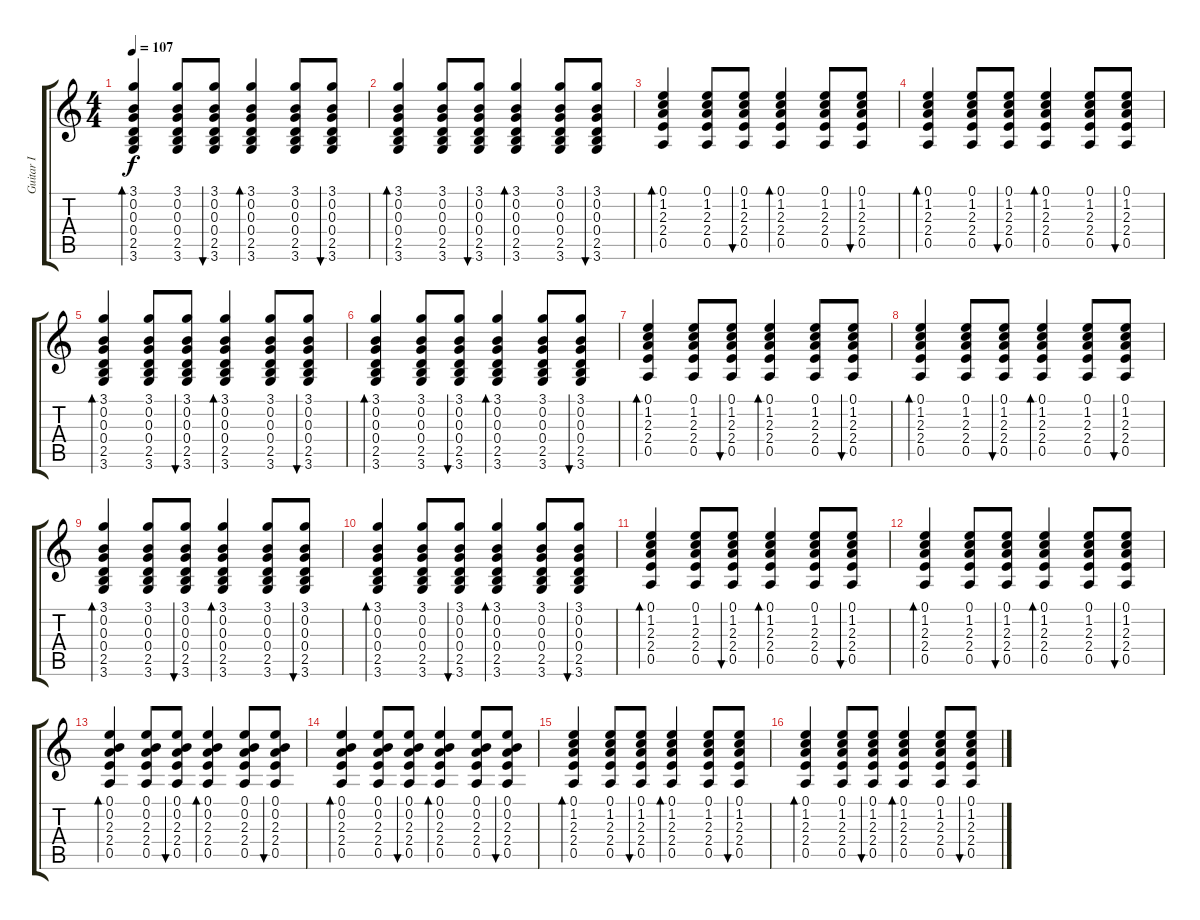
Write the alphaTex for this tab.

\track ("Guitar I" "Guitar I") {instrument electricguitarclean}
\staff {score tabs}
\tuning (E4 B3 G3 D3 A2 E2) {hide}
\ts (4 4)
\tempo 107
\clef g2
\ks c
(3.1 0.2 0.3 0.4 2.5 3.6).4{bd 30 dy f} (3.1 0.2 0.3 0.4 2.5 3.6).8 (3.1 0.2 0.3 0.4 2.5 3.6).8{bu 60} (3.1 0.2 0.3 0.4 2.5 3.6).4{bd 30} (3.1 0.2 0.3 0.4 2.5 3.6).8 (3.1 0.2 0.3 0.4 2.5 3.6).8{bu 60} |
(3.1 0.2 0.3 0.4 2.5 3.6).4{bd 30} (3.1 0.2 0.3 0.4 2.5 3.6).8 (3.1 0.2 0.3 0.4 2.5 3.6).8{bu 60} (3.1 0.2 0.3 0.4 2.5 3.6).4{bd 30} (3.1 0.2 0.3 0.4 2.5 3.6).8 (3.1 0.2 0.3 0.4 2.5 3.6).8{bu 60} |
(0.1 1.2 2.3 2.4 0.5).4{bd 30} (0.1 1.2 2.3 2.4 0.5).8 (0.1 1.2 2.3 2.4 0.5).8{bu 60} (0.1 1.2 2.3 2.4 0.5).4{bd 30} (0.1 1.2 2.3 2.4 0.5).8 (0.1 1.2 2.3 2.4 0.5).8{bu 60} |
(0.1 1.2 2.3 2.4 0.5).4{bd 30} (0.1 1.2 2.3 2.4 0.5).8 (0.1 1.2 2.3 2.4 0.5).8{bu 60} (0.1 1.2 2.3 2.4 0.5).4{bd 30} (0.1 1.2 2.3 2.4 0.5).8 (0.1 1.2 2.3 2.4 0.5).8{bu 60} |
(3.1 0.2 0.3 0.4 2.5 3.6).4{bd 30} (3.1 0.2 0.3 0.4 2.5 3.6).8 (3.1 0.2 0.3 0.4 2.5 3.6).8{bu 60} (3.1 0.2 0.3 0.4 2.5 3.6).4{bd 30} (3.1 0.2 0.3 0.4 2.5 3.6).8 (3.1 0.2 0.3 0.4 2.5 3.6).8{bu 60} |
(3.1 0.2 0.3 0.4 2.5 3.6).4{bd 30} (3.1 0.2 0.3 0.4 2.5 3.6).8 (3.1 0.2 0.3 0.4 2.5 3.6).8{bu 60} (3.1 0.2 0.3 0.4 2.5 3.6).4{bd 30} (3.1 0.2 0.3 0.4 2.5 3.6).8 (3.1 0.2 0.3 0.4 2.5 3.6).8{bu 60} |
(0.1 1.2 2.3 2.4 0.5).4{bd 30} (0.1 1.2 2.3 2.4 0.5).8 (0.1 1.2 2.3 2.4 0.5).8{bu 60} (0.1 1.2 2.3 2.4 0.5).4{bd 30} (0.1 1.2 2.3 2.4 0.5).8 (0.1 1.2 2.3 2.4 0.5).8{bu 60} |
(0.1 1.2 2.3 2.4 0.5).4{bd 30} (0.1 1.2 2.3 2.4 0.5).8 (0.1 1.2 2.3 2.4 0.5).8{bu 60} (0.1 1.2 2.3 2.4 0.5).4{bd 30} (0.1 1.2 2.3 2.4 0.5).8 (0.1 1.2 2.3 2.4 0.5).8{bu 60} |
(3.1 0.2 0.3 0.4 2.5 3.6).4{bd 30} (3.1 0.2 0.3 0.4 2.5 3.6).8 (3.1 0.2 0.3 0.4 2.5 3.6).8{bu 60} (3.1 0.2 0.3 0.4 2.5 3.6).4{bd 30} (3.1 0.2 0.3 0.4 2.5 3.6).8 (3.1 0.2 0.3 0.4 2.5 3.6).8{bu 60} |
(3.1 0.2 0.3 0.4 2.5 3.6).4{bd 30} (3.1 0.2 0.3 0.4 2.5 3.6).8 (3.1 0.2 0.3 0.4 2.5 3.6).8{bu 60} (3.1 0.2 0.3 0.4 2.5 3.6).4{bd 30} (3.1 0.2 0.3 0.4 2.5 3.6).8 (3.1 0.2 0.3 0.4 2.5 3.6).8{bu 60} |
(0.1 1.2 2.3 2.4 0.5).4{bd 30} (0.1 1.2 2.3 2.4 0.5).8 (0.1 1.2 2.3 2.4 0.5).8{bu 60} (0.1 1.2 2.3 2.4 0.5).4{bd 30} (0.1 1.2 2.3 2.4 0.5).8 (0.1 1.2 2.3 2.4 0.5).8{bu 60} |
(0.1 1.2 2.3 2.4 0.5).4{bd 30} (0.1 1.2 2.3 2.4 0.5).8 (0.1 1.2 2.3 2.4 0.5).8{bu 60} (0.1 1.2 2.3 2.4 0.5).4{bd 30} (0.1 1.2 2.3 2.4 0.5).8 (0.1 1.2 2.3 2.4 0.5).8{bu 60} |
(0.1 0.2 2.3 2.4 0.5).4{bd 30} (0.1 0.2 2.3 2.4 0.5).8 (0.1 0.2 2.3 2.4 0.5).8{bu 60} (0.1 0.2 2.3 2.4 0.5).4{bd 30} (0.1 0.2 2.3 2.4 0.5).8 (0.1 0.2 2.3 2.4 0.5).8{bu 60} |
(0.1 0.2 2.3 2.4 0.5).4{bd 30} (0.1 0.2 2.3 2.4 0.5).8 (0.1 0.2 2.3 2.4 0.5).8{bu 60} (0.1 0.2 2.3 2.4 0.5).4{bd 30} (0.1 0.2 2.3 2.4 0.5).8 (0.1 0.2 2.3 2.4 0.5).8{bu 60} |
(0.1 1.2 2.3 2.4 0.5).4{bd 30} (0.1 1.2 2.3 2.4 0.5).8 (0.1 1.2 2.3 2.4 0.5).8{bu 60} (0.1 1.2 2.3 2.4 0.5).4{bd 30} (0.1 1.2 2.3 2.4 0.5).8 (0.1 1.2 2.3 2.4 0.5).8{bu 60} |
(0.1 1.2 2.3 2.4 0.5).4{bd 30} (0.1 1.2 2.3 2.4 0.5).8 (0.1 1.2 2.3 2.4 0.5).8{bu 60} (0.1 1.2 2.3 2.4 0.5).4{bd 30} (0.1 1.2 2.3 2.4 0.5).8 (0.1 1.2 2.3 2.4 0.5).8{bu 60}
